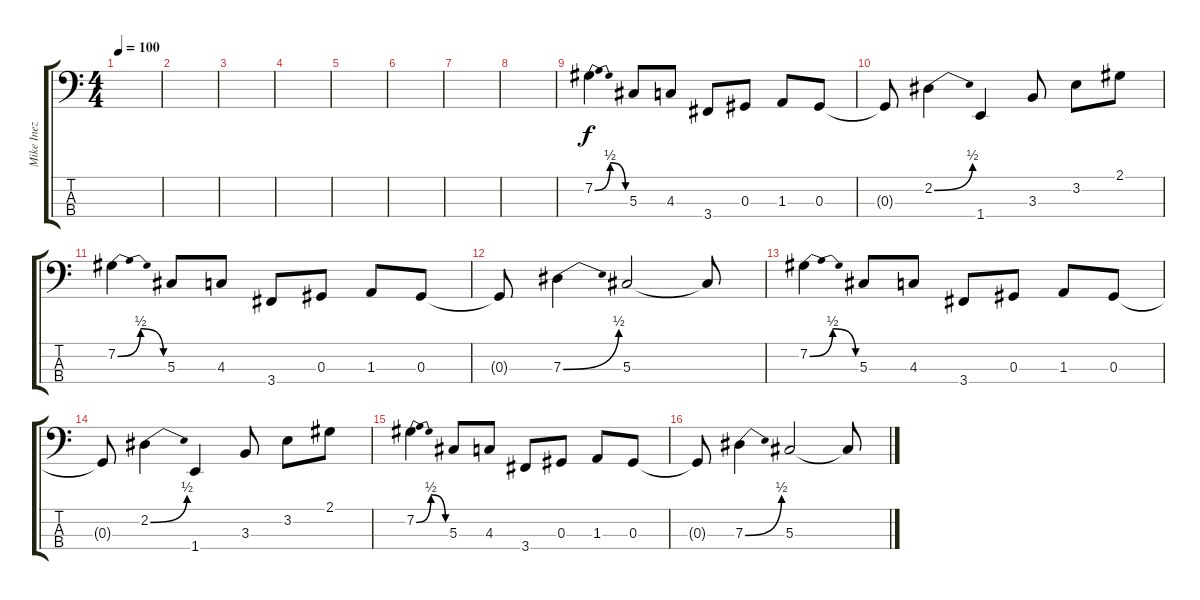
\track ("Mike Inez" "Mike Inez") {instrument electricbasspick}
\staff {score tabs}
\tuning (Gb2 Db2 Ab1 Eb1) {hide}
\ts (4 4)
\tempo 100
\clef f4
\ks c
|
|
|
|
|
|
|
|
7.2{be (bendrelease 0 0 15 2 15 2 60 0)}.4 5.3.8 4.3.8 3.4.8 0.3.8 1.3.8 0.3.8 |
0.3{t}.8 2.2{be (bend 0 0 60 2)}.4 1.4.4 3.3.8 3.2.8 2.1.8 |
7.2{be (bendrelease 0 0 15 2 15 2 60 0)}.4 5.3.8 4.3.8 3.4.8 0.3.8 1.3.8 0.3.8 |
0.3{t}.8 7.3{be (bend 0 0 60 2)}.4 5.3.2 5.3{t}.8 |
7.2{be (bendrelease 0 0 15 2 15 2 60 0)}.4 5.3.8 4.3.8 3.4.8 0.3.8 1.3.8 0.3.8 |
0.3{t}.8 2.2{be (bend 0 0 60 2)}.4 1.4.4 3.3.8 3.2.8 2.1.8 |
7.2{be (bendrelease 0 0 15 2 15 2 60 0)}.4 5.3.8 4.3.8 3.4.8 0.3.8 1.3.8 0.3.8 |
0.3{t}.8 7.3{be (bend 0 0 60 2)}.4 5.3.2 5.3{t}.8
